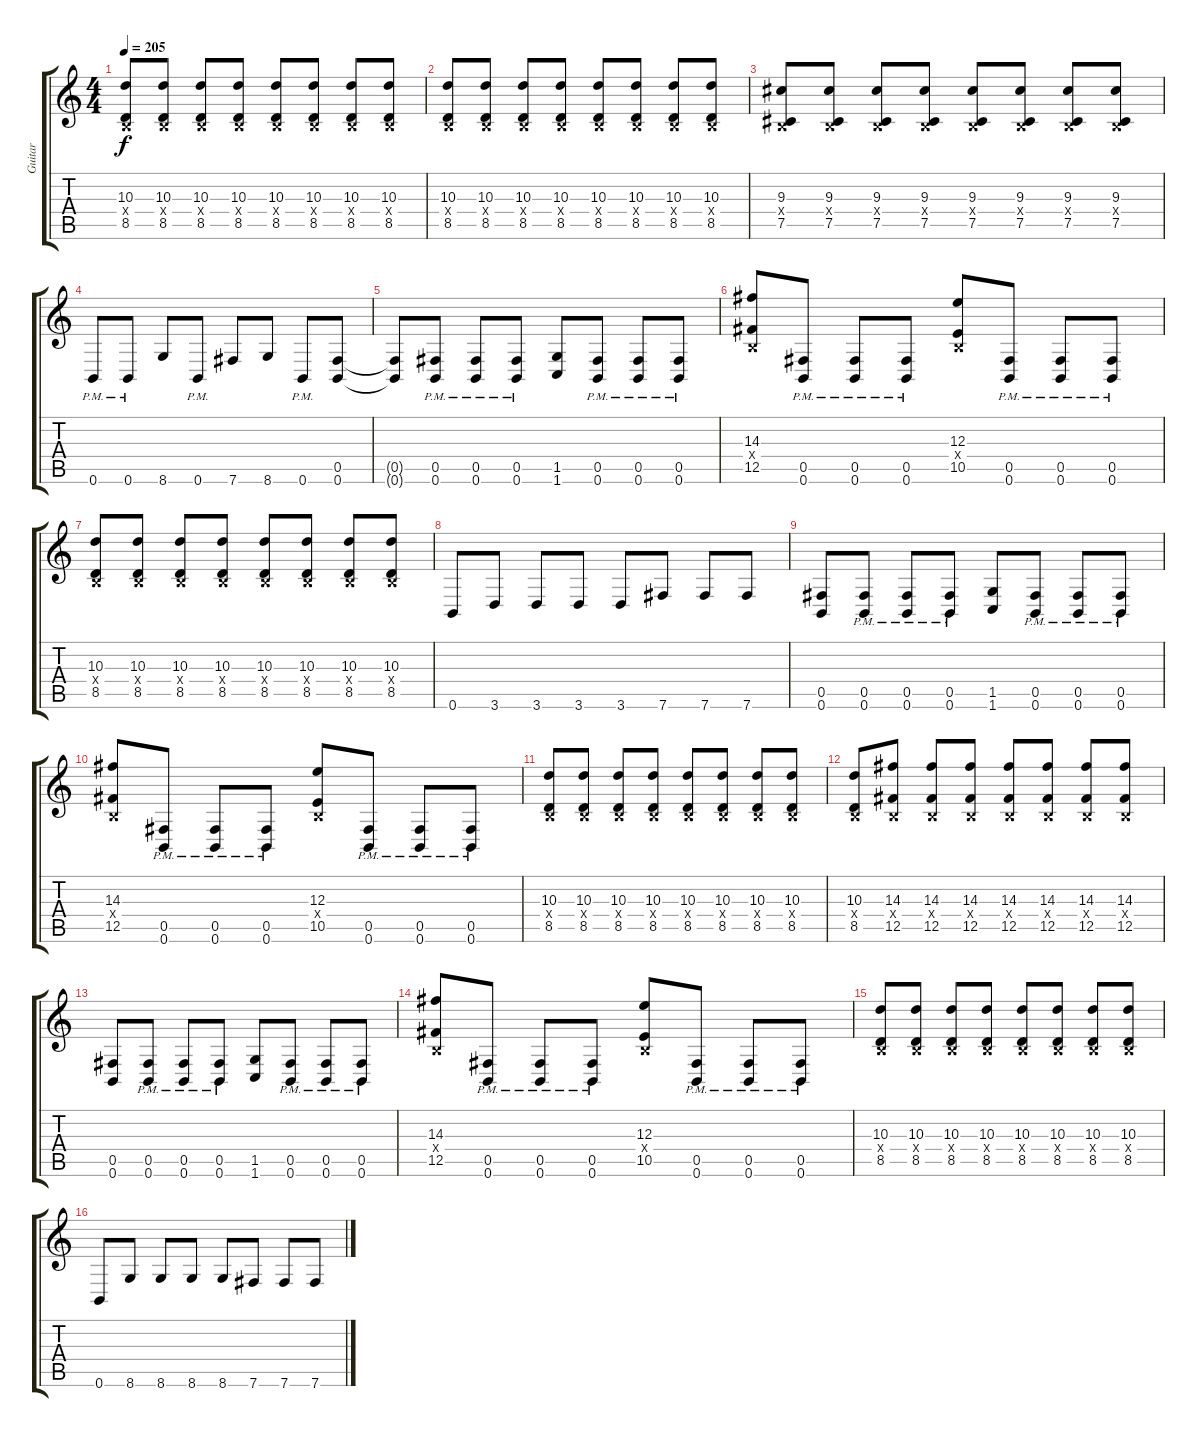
\track ("Guitar" "Guitar") {instrument distortionguitar}
\staff {score tabs}
\tuning (Db4 Ab3 E3 B2 Gb2 B1) {hide}
\ts (4 4)
\tempo 205
\clef g2
\ks c
(10.3 0.4{x} 8.5).8{dy f} (10.3 0.4{x} 8.5).8 (10.3 0.4{x} 8.5).8 (10.3 0.4{x} 8.5).8 (10.3 0.4{x} 8.5).8 (10.3 0.4{x} 8.5).8 (10.3 0.4{x} 8.5).8 (10.3 0.4{x} 8.5).8 |
(10.3 0.4{x} 8.5).8 (10.3 0.4{x} 8.5).8 (10.3 0.4{x} 8.5).8 (10.3 0.4{x} 8.5).8 (10.3 0.4{x} 8.5).8 (10.3 0.4{x} 8.5).8 (10.3 0.4{x} 8.5).8 (10.3 0.4{x} 8.5).8 |
(9.3 0.4{x} 7.5).8 (9.3 0.4{x} 7.5).8 (9.3 0.4{x} 7.5).8 (9.3 0.4{x} 7.5).8 (9.3 0.4{x} 7.5).8 (9.3 0.4{x} 7.5).8 (9.3 0.4{x} 7.5).8 (9.3 0.4{x} 7.5).8 |
0.6{pm}.8 0.6{pm}.8 8.6.8 0.6{pm}.8 7.6.8 8.6.8 0.6{pm}.8 (0.5 0.6).8 |
(0.5{t} 0.6{t}).8 (0.5{pm} 0.6{pm}).8 (0.5{pm} 0.6{pm}).8 (0.5{pm} 0.6).8 (1.5 1.6).8 (0.5{pm} 0.6{pm}).8 (0.5{pm} 0.6{pm}).8 (0.5 0.6{pm}).8 |
(14.3 0.4{x} 12.5).8 (0.5{pm} 0.6{pm}).8 (0.5{pm} 0.6{pm}).8 (0.5{pm} 0.6).8 (12.3 0.4{x} 10.5).8 (0.5{pm} 0.6{pm}).8 (0.5{pm} 0.6{pm}).8 (0.5 0.6{pm}).8 |
(10.3 0.4{x} 8.5).8 (10.3 0.4{x} 8.5).8 (10.3 0.4{x} 8.5).8 (10.3 0.4{x} 8.5).8 (10.3 0.4{x} 8.5).8 (10.3 0.4{x} 8.5).8 (10.3 0.4{x} 8.5).8 (10.3 0.4{x} 8.5).8 |
0.6.8 3.6.8 3.6.8 3.6.8 3.6.8 7.6.8 7.6.8 7.6.8 |
(0.5 0.6).8 (0.5{pm} 0.6{pm}).8 (0.5{pm} 0.6{pm}).8 (0.5{pm} 0.6).8 (1.5 1.6).8 (0.5{pm} 0.6{pm}).8 (0.5{pm} 0.6{pm}).8 (0.5 0.6{pm}).8 |
(14.3 0.4{x} 12.5).8 (0.5{pm} 0.6{pm}).8 (0.5{pm} 0.6{pm}).8 (0.5{pm} 0.6).8 (12.3 0.4{x} 10.5).8 (0.5{pm} 0.6{pm}).8 (0.5{pm} 0.6{pm}).8 (0.5 0.6{pm}).8 |
(10.3 0.4{x} 8.5).8 (10.3 0.4{x} 8.5).8 (10.3 0.4{x} 8.5).8 (10.3 0.4{x} 8.5).8 (10.3 0.4{x} 8.5).8 (10.3 0.4{x} 8.5).8 (10.3 0.4{x} 8.5).8 (10.3 0.4{x} 8.5).8 |
(10.3 0.4{x} 8.5).8 (14.3 0.4{x} 12.5).8 (14.3 0.4{x} 12.5).8 (14.3 0.4{x} 12.5).8 (14.3 0.4{x} 12.5).8 (14.3 0.4{x} 12.5).8 (14.3 0.4{x} 12.5).8 (14.3 0.4{x} 12.5).8 |
(0.5 0.6).8 (0.5{pm} 0.6{pm}).8 (0.5{pm} 0.6{pm}).8 (0.5{pm} 0.6).8 (1.5 1.6).8 (0.5{pm} 0.6{pm}).8 (0.5{pm} 0.6{pm}).8 (0.5 0.6{pm}).8 |
(14.3 0.4{x} 12.5).8 (0.5{pm} 0.6{pm}).8 (0.5{pm} 0.6{pm}).8 (0.5{pm} 0.6).8 (12.3 0.4{x} 10.5).8 (0.5{pm} 0.6{pm}).8 (0.5{pm} 0.6{pm}).8 (0.5 0.6{pm}).8 |
(10.3 0.4{x} 8.5).8 (10.3 0.4{x} 8.5).8 (10.3 0.4{x} 8.5).8 (10.3 0.4{x} 8.5).8 (10.3 0.4{x} 8.5).8 (10.3 0.4{x} 8.5).8 (10.3 0.4{x} 8.5).8 (10.3 0.4{x} 8.5).8 |
0.6.8 8.6.8 8.6.8 8.6.8 8.6.8 7.6.8 7.6.8 7.6.8
